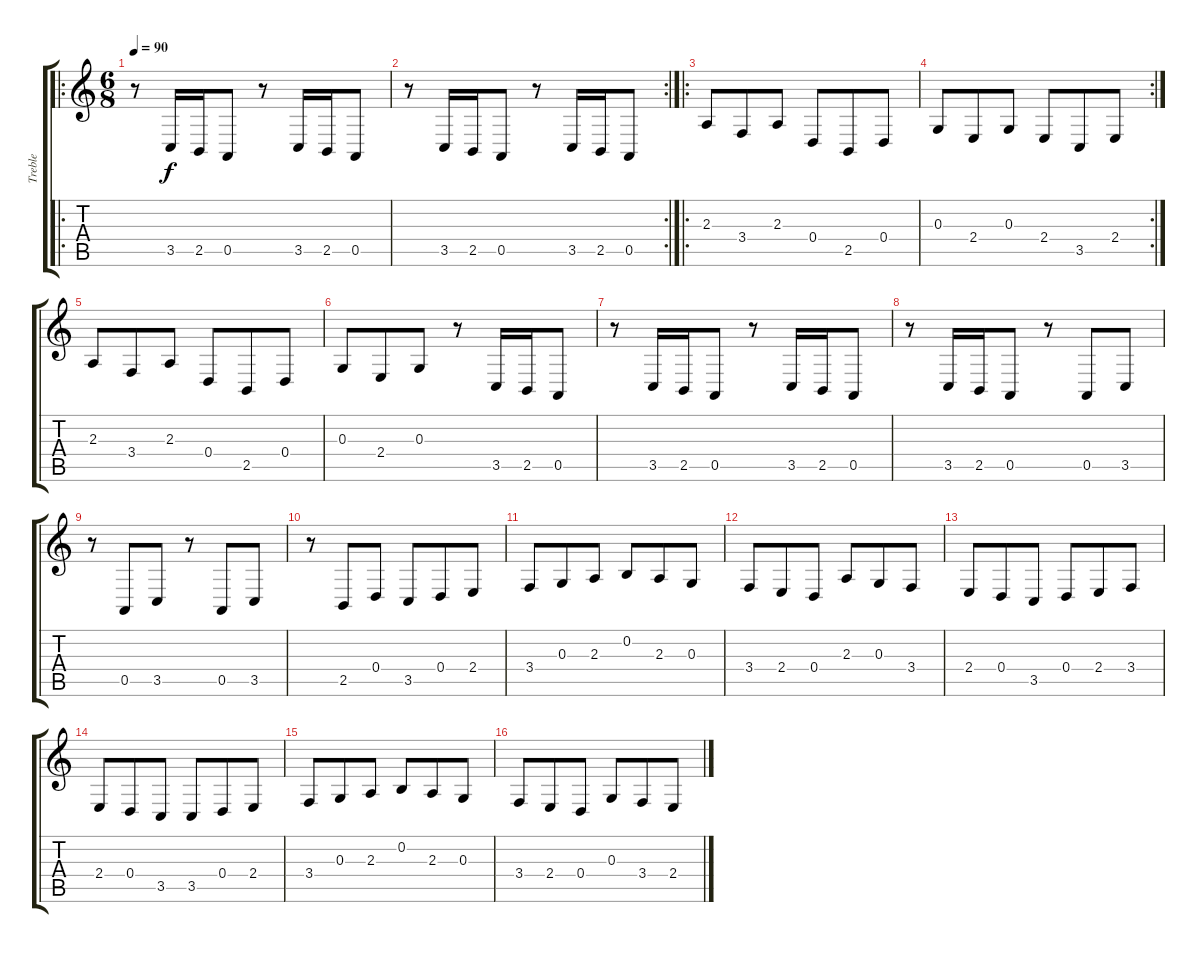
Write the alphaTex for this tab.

\track ("Treble" "Treble") {instrument acousticgrandpiano}
\staff {score tabs}
\tuning (E4 B3 G3 D3 A2 E2) {hide}
\ro
\ts (6 8)
\tempo 90
\clef g2
\ks c
r.8{dy f} 3.5.16 2.5.16 0.5.8 r.8 3.5.16 2.5.16 0.5.8 |
\rc 2
r.8 3.5.16 2.5.16 0.5.8 r.8 3.5.16 2.5.16 0.5.8 |
\ro
2.3.8 3.4.8 2.3.8 0.4.8 2.5.8 0.4.8 |
\rc 2
0.3.8 2.4.8 0.3.8 2.4.8 3.5.8 2.4.8 |
2.3.8 3.4.8 2.3.8 0.4.8 2.5.8 0.4.8 |
0.3.8 2.4.8 0.3.8 r.8 3.5.16 2.5.16 0.5.8 |
r.8 3.5.16 2.5.16 0.5.8 r.8 3.5.16 2.5.16 0.5.8 |
r.8 3.5.16 2.5.16 0.5.8 r.8 0.5.8 3.5.8 |
r.8 0.5.8 3.5.8 r.8 0.5.8 3.5.8 |
r.8 2.5.8 0.4.8 3.5.8 0.4.8 2.4.8 |
3.4.8 0.3.8 2.3.8 0.2.8 2.3.8 0.3.8 |
3.4.8 2.4.8 0.4.8 2.3.8 0.3.8 3.4.8 |
2.4.8 0.4.8 3.5.8 0.4.8 2.4.8 3.4.8 |
2.4.8 0.4.8 3.5.8 3.5.8 0.4.8 2.4.8 |
3.4.8 0.3.8 2.3.8 0.2.8 2.3.8 0.3.8 |
3.4.8 2.4.8 0.4.8 0.3.8 3.4.8 2.4.8
